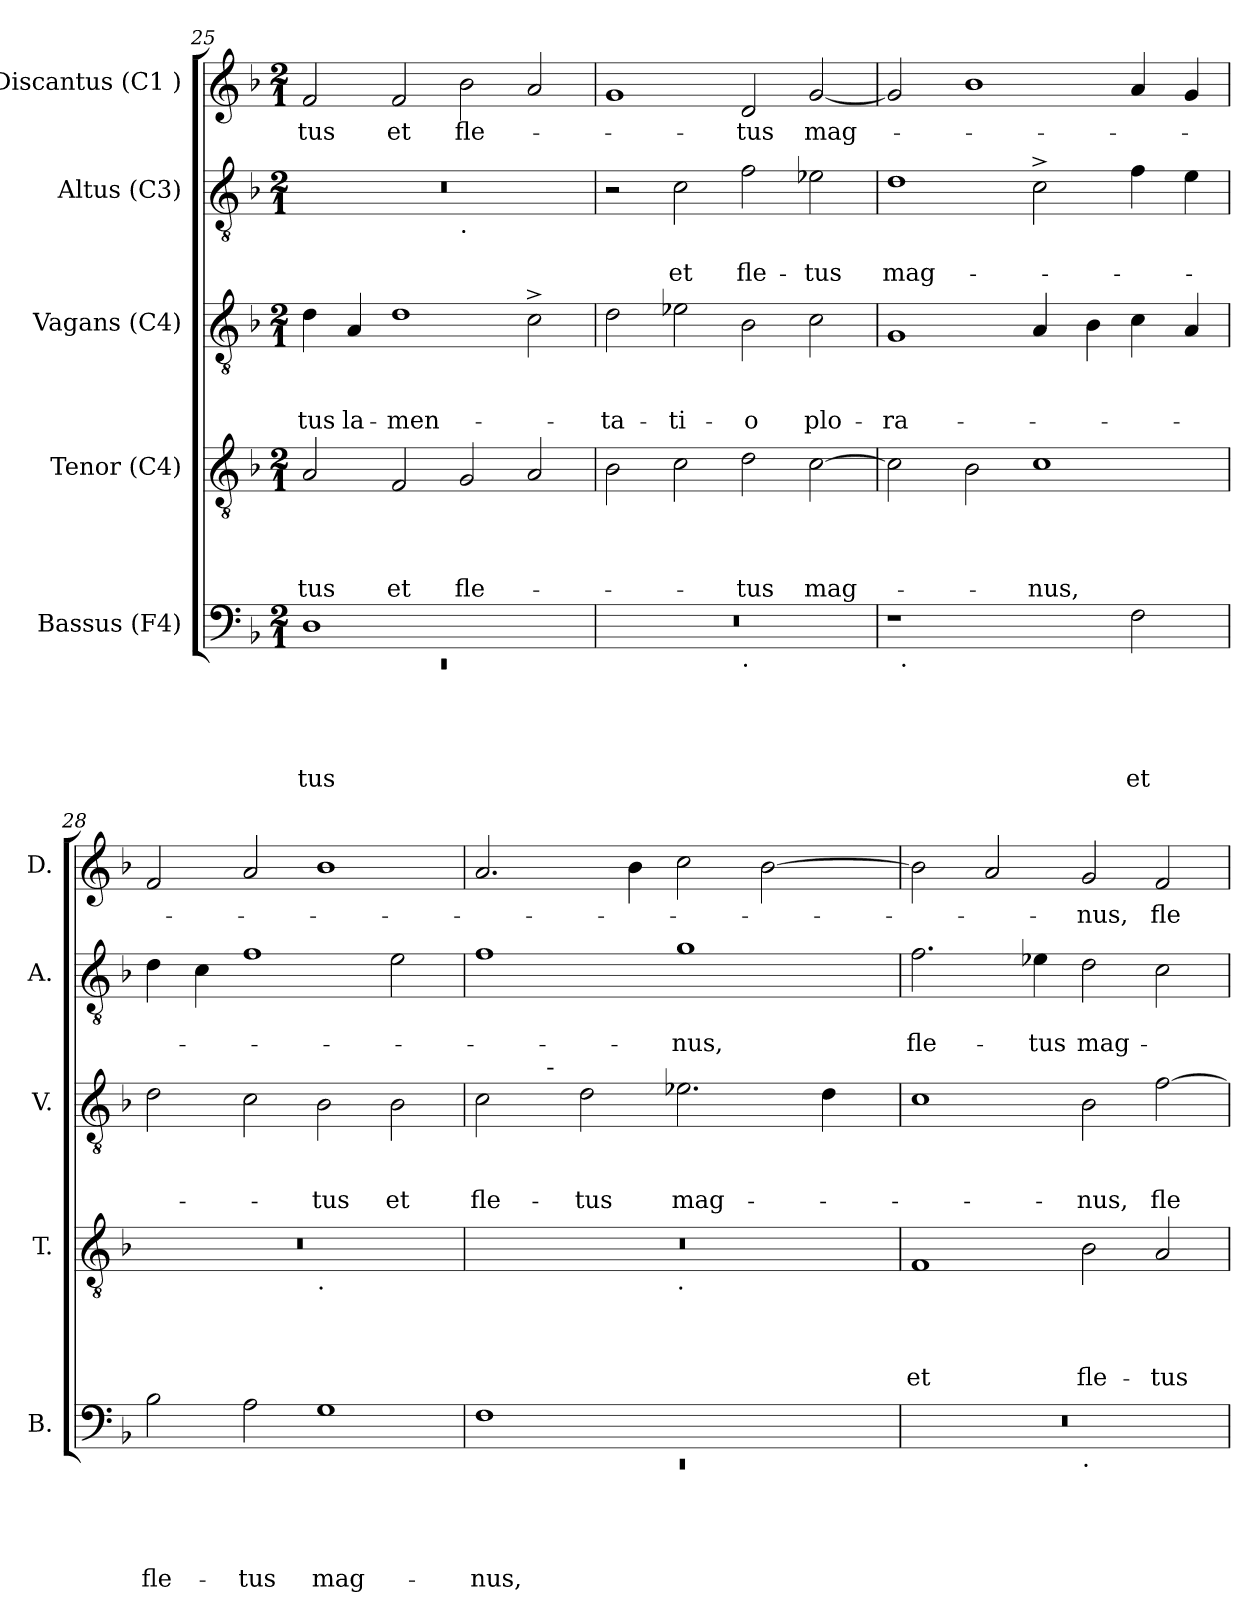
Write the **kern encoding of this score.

**kern	**text	**text	**text	**text	**text	**kern	**text	**text	**text	**text	**kern	**text	**text	**text	**kern	**text	**text	**kern	**text
*part5	*part5	*part5	*part5	*part5	*part5	*part4	*part4	*part4	*part4	*part4	*part3	*part3	*part3	*part3	*part2	*part2	*part2	*part1	*part1
*staff5	*staff5	*staff5	*staff5	*staff5	*staff5	*staff4	*staff4	*staff4	*staff4	*staff4	*staff3	*staff3	*staff3	*staff3	*staff2	*staff2	*staff2	*staff1	*staff1
*I"Bassus (F4)	*	*	*	*	*	*I"Tenor (C4)	*	*	*	*	*I"Vagans (C4)	*	*	*	*I"Altus (C3)	*	*	*I"Discantus (C1 )	*
*I'B.	*	*	*	*	*	*I'T.	*	*	*	*	*I'V.	*	*	*	*I'A.	*	*	*I'D.	*
!!LO:PB:g=z
*clefF4	*	*	*	*	*	*clefGv2	*	*	*	*	*clefGv2	*	*	*	*clefGv2	*	*	*clefG2	*
*k[b-]	*	*	*	*	*	*k[b-]	*	*	*	*	*k[b-]	*	*	*	*k[b-]	*	*	*k[b-]	*
*F:	*	*	*	*	*	*F:	*	*	*	*	*F:	*	*	*	*F:	*	*	*F:	*
*M2/1	*	*	*	*	*	*M2/1	*	*	*	*	*M2/1	*	*	*	*M2/1	*	*	*M2/1	*
=25	=25	=25	=25	=25	=25	=25	=25	=25	=25	=25	=25	=25	=25	=25	=25	=25	=25	=25	=25
*^	*	*	*	*	*	*	*	*	*	*	*	*	*	*	*	*	*	*	*
!	!LO:N:vis=1	!	!	!	!	!LO:LY:b	!	!	!	!	!LO:LY:b	!	!	!	!LO:LY:b	!	!	!	!	!LO:LY:b
*	*	*	*	*	*	*	*	*	*	*	*	*	*	*	*	*^	*	*	*	*
1D	0rEE	.	.	.	.	-tus	2A/	.	.	.	-tus	4d\	.	.	-tus	0r	1ryy	.	.	2f/	-tus
!	!	!	!	!	!	!	!	!	!	!	!	!	!	!	!LO:LY:b	!	!	!	!	!	!
.	.	.	.	.	.	.	.	.	.	.	.	4A/	.	.	la-	.	.	.	.	.	.
!	!	!	!	!	!	!	!	!	!	!	!LO:LY:b	!	!	!	!LO:LY:b	!	!	!	!	!	!LO:LY:b
.	.	.	.	.	.	.	2F/	.	.	.	et	1d	.	.	-men-	.	.	.	.	2f/	et
!	!	!	!	!	!	!	!	!	!	!	!	!	!	!	!	!	!LO:TX:b:t=.	!	!	!	!
!	!	!	!	!	!	!	!	!	!	!	!LO:LY:b	!	!	!	!	!	!	!	!	!	!LO:LY:b
1ryy	.	.	.	.	.	.	2G/	.	.	.	fle-	.	.	.	.	.	1ryy	.	.	2b-\	fle-
.	.	.	.	.	.	.	2A/	.	.	.	.	2c^>\	.	.	.	.	.	.	.	2a/	.
=26	=26	=26	=26	=26	=26	=26	=26	=26	=26	=26	=26	=26	=26	=26	=26	=26	=26	=26	=26	=26	=26
!	!	!	!	!	!	!	!	!	!	!	!	!	!	!	!LO:LY:b	!	!	!	!	!	!
*	*	*	*	*	*	*	*	*	*	*	*	*	*	*	*	*v	*v	*	*	*	*
0r	1ryy	.	.	.	.	.	2B-\	.	.	.	.	2d\	.	.	-ta-	2r	.	.	1g	.
!	!	!	!	!	!	!	!	!	!	!	!	!	!	!	!LO:LY:b	!	!	!LO:LY:b	!	!
.	.	.	.	.	.	.	2c\	.	.	.	.	2e-X\	.	.	-ti-	2c\	.	et	.	.
!	!LO:TX:b:t=.	!	!	!	!	!	!	!	!	!	!	!	!	!	!	!	!	!	!	!
!	!	!	!	!	!	!	!	!	!	!	!LO:LY:b	!	!	!	!LO:LY:b	!	!	!LO:LY:b	!	!LO:LY:b
.	1ryy	.	.	.	.	.	2d\	.	.	.	-tus	2B-\	.	.	-o	2f\	.	fle-	2d/	-tus
!	!	!	!	!	!	!	!	!	!	!	!LO:LY:b	!	!	!	!LO:LY:b	!	!	!LO:LY:b	!	!LO:LY:b
.	.	.	.	.	.	.	[>2c\	.	.	.	mag-	2c\	.	.	plo-	2e-\	.	-tus	[<2g/	mag-
=27	=27	=27	=27	=27	=27	=27	=27	=27	=27	=27	=27	=27	=27	=27	=27	=27	=27	=27	=27	=27
!	!	!	!	!	!	!	!	!	!	!	!	!	!	!	!LO:LY:b	!	!	!LO:LY:b	!	!
1r	32ryy	.	.	.	.	.	2c\]	.	.	.	.	1G	.	.	-ra-	1d	.	mag-	2g/]	.
!	!LO:TX:b:t=.	!	!	!	!	!	!	!	!	!	!	!	!	!	!	!	!	!	!	!
.	1ryy	.	.	.	.	.	.	.	.	.	.	.	.	.	.	.	.	.	.	.
.	.	.	.	.	.	.	2B-\	.	.	.	.	.	.	.	.	.	.	.	1b-	.
!	!	!	!	!	!	!	!	!	!	!	!LO:LY:b	!	!	!	!	!	!	!	!	!
2ryy	.	.	.	.	.	.	1c	.	.	.	-nus,	4A/	.	.	.	2c^>\	.	.	.	.
.	2ryy	.	.	.	.	.	.	.	.	.	.	.	.	.	.	.	.	.	.	.
.	.	.	.	.	.	.	.	.	.	.	.	4B-\	.	.	.	.	.	.	.	.
!	!	!	!	!	!	!LO:LY:b	!	!	!	!	!	!	!	!	!	!	!	!	!	!
2F\	.	.	.	.	.	et	.	.	.	.	.	4c\	.	.	.	4f\	.	.	4a/	.
.	4...ryy	.	.	.	.	.	.	.	.	.	.	.	.	.	.	.	.	.	.	.
.	.	.	.	.	.	.	.	.	.	.	.	4A/	.	.	.	4e\	.	.	4g/	.
=28	=28	=28	=28	=28	=28	=28	=28	=28	=28	=28	=28	=28	=28	=28	=28	=28	=28	=28	=28	=28
!	!	!	!	!	!	!LO:LY:b	!	!	!	!	!	!	!	!	!	!	!	!	!	!
*v	*v	*	*	*	*	*	*^	*	*	*	*	*	*	*	*	*	*	*	*	*
2B-\	.	.	.	.	fle-	0r	1ryy	.	.	.	.	2d\	.	.	.	4d\	.	.	2f/	.
.	.	.	.	.	.	.	.	.	.	.	.	.	.	.	.	4c\	.	.	.	.
!	!	!	!	!	!LO:LY:b	!	!	!	!	!	!	!	!	!	!	!	!	!	!	!
2A\	.	.	.	.	-tus	.	.	.	.	.	.	2c\	.	.	.	1f	.	.	2a/	.
!	!	!	!	!	!	!	!LO:TX:b:t=.	!	!	!	!	!	!	!	!	!	!	!	!	!
!	!	!	!	!	!LO:LY:b	!	!	!	!	!	!	!	!	!	!LO:LY:b	!	!	!	!	!
1G	.	.	.	.	mag-	.	1ryy	.	.	.	.	2B-\	.	.	-tus	.	.	.	1b-	.
!	!	!	!	!	!	!	!	!	!	!	!	!	!	!	!LO:LY:b	!	!	!	!	!
.	.	.	.	.	.	.	.	.	.	.	.	2B-\	.	.	et	2e\	.	.	.	.
!!LO:LB:g=z
=29	=29	=29	=29	=29	=29	=29	=29	=29	=29	=29	=29	=29	=29	=29	=29	=29	=29	=29	=29	=29
*^	*	*	*	*	*	*	*	*	*	*	*	*	*	*	*	*	*	*	*	*
!	!LO:N:vis=1	!	!	!	!	!LO:LY:b	!	!	!	!	!	!	!	!	!	!LO:LY:b	!	!	!	!	!
*	*	*	*	*	*	*	*	*	*	*	*	*	*^	*	*	*	*	*	*	*	*
1F	0rEE	.	.	.	.	-nus,	0r	1ryy	.	.	.	.	2c\	3ryy	.	.	fle-	1f	.	.	2.a/	.
.	.	.	.	.	.	.	.	.	.	.	.	.	.	48.ryy	.	.	.	.	.	.	.	.
!	!	!	!	!	!	!	!	!	!	!	!	!	!	!LO:TX:a:t=-	!	!	!	!	!	!	!	!
.	.	.	.	.	.	.	.	.	.	.	.	.	.	3%2ryy	.	.	.	.	.	.	.	.
!	!	!	!	!	!	!	!	!	!	!	!	!	!	!	!	!	!LO:LY:b	!	!	!	!	!
.	.	.	.	.	.	.	.	.	.	.	.	.	2d\	.	.	.	-tus	.	.	.	.	.
.	.	.	.	.	.	.	.	.	.	.	.	.	.	.	.	.	.	.	.	.	4b-\	.
!	!	!	!	!	!	!	!	!LO:TX:b:t=.	!	!	!	!	!	!	!	!	!	!	!	!	!	!
!	!	!	!	!	!	!	!	!	!	!	!	!	!	!	!	!	!LO:LY:b	!	!	!LO:LY:b	!	!
1ryy	.	.	.	.	.	.	.	1ryy	.	.	.	.	2.e-X\	.	.	.	mag-	1g	.	-nus,	2cc\	.
.	.	.	.	.	.	.	.	.	.	.	.	.	.	3%2ryy	.	.	.	.	.	.	.	.
.	.	.	.	.	.	.	.	.	.	.	.	.	.	.	.	.	.	.	.	.	[>2b-\	.
.	.	.	.	.	.	.	.	.	.	.	.	.	.	6ryy	.	.	.	.	.	.	.	.
.	.	.	.	.	.	.	.	.	.	.	.	.	4d\	.	.	.	.	.	.	.	.	.
.	.	.	.	.	.	.	.	.	.	.	.	.	.	12ryy	.	.	.	.	.	.	.	.
.	.	.	.	.	.	.	.	.	.	.	.	.	.	24ryy	.	.	.	.	.	.	.	.
.	.	.	.	.	.	.	.	.	.	.	.	.	.	96ryy	.	.	.	.	.	.	.	.
=30	=30	=30	=30	=30	=30	=30	=30	=30	=30	=30	=30	=30	=30	=30	=30	=30	=30	=30	=30	=30	=30	=30
!	!	!	!	!	!	!	!	!	!	!	!	!LO:LY:b	!	!	!	!	!	!	!	!LO:LY:b	!	!
*	*	*	*	*	*	*	*v	*v	*	*	*	*	*	*	*	*	*	*	*	*	*	*
*	*	*	*	*	*	*	*	*	*	*	*	*v	*v	*	*	*	*	*	*	*	*
0r	1ryy	.	.	.	.	.	1F	.	.	.	et	1c	.	.	.	2.f\	.	fle-	2b-\]	.
.	.	.	.	.	.	.	.	.	.	.	.	.	.	.	.	.	.	.	2a/	.
!	!	!	!	!	!	!	!	!	!	!	!	!	!	!	!	!	!	!LO:LY:b	!	!
.	.	.	.	.	.	.	.	.	.	.	.	.	.	.	.	4e-\	.	-tus	.	.
!	!LO:TX:b:t=.	!	!	!	!	!	!	!	!	!	!	!	!	!	!	!	!	!	!	!
!	!	!	!	!	!	!	!	!	!	!	!LO:LY:b	!	!	!	!LO:LY:b	!	!	!LO:LY:b	!	!LO:LY:b
.	1ryy	.	.	.	.	.	2B-\	.	.	.	fle-	2B-\	.	.	-nus,	2d\	.	mag-	2g/	-nus,
!	!	!	!	!	!	!	!	!	!	!	!LO:LY:b	!	!	!	!LO:LY:b	!	!	!	!	!LO:LY:b
.	.	.	.	.	.	.	2A/	.	.	.	-tus	[>2f\	.	.	fle-	2c\	.	.	2f/	fle-
*v	*v	*	*	*	*	*	*	*	*	*	*	*	*	*	*	*	*	*	*	*
=	=	=	=	=	=	=	=	=	=	=	=	=	=	=	=	=	=	=	=
*-	*-	*-	*-	*-	*-	*-	*-	*-	*-	*-	*-	*-	*-	*-	*-	*-	*-	*-	*-
